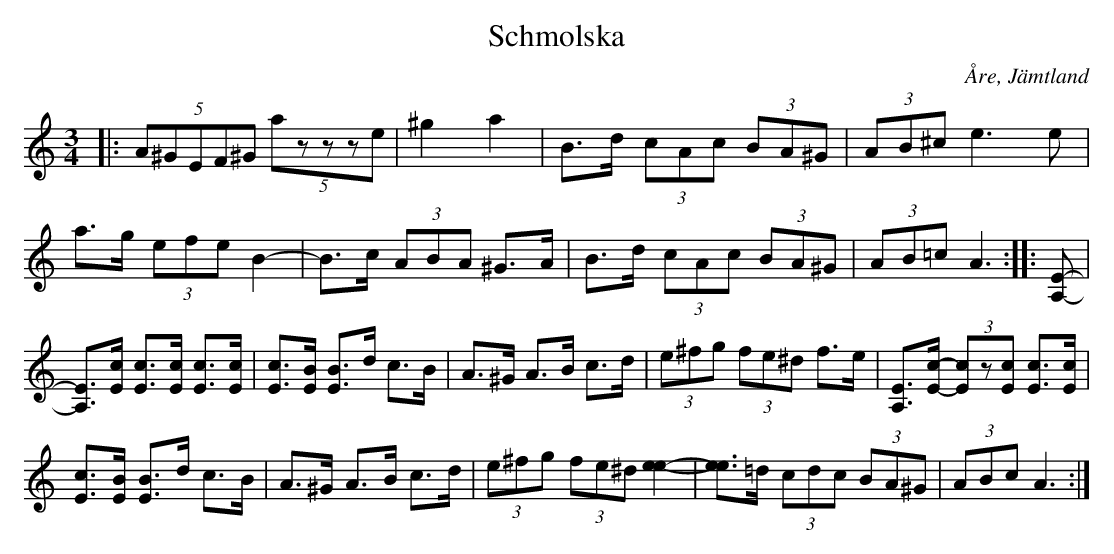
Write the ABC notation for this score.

X:1
T:Schmolska
O:Åre, Jämtland
M:3/4
L:1/8
K:Am
|: (5:2A^GEF^G (5:2azzze | ^g2 a2 | B>d (3cAc (3BA^G | (3AB^c e3 e |
a>g (3efe B2- | B>c (3ABA ^G>A | B>d (3cAc (3BA^G | (3AB=c A3 :: [E-A,-] |
[EA,]>[cE] [cE]>[cE] [cE]>[cE] | [cE]>[BE] [BE]>d c>B | A>^G A>B c>d | (3e^fg (3fe^d f>e | [EA,]>[c-E-] (3[cE]z[cE] [cE]>[cE] |
[cE]>[BE] [BE]>d c>B | A>^G A>B c>d | (3e^fg (3fe^d [e2-e2-] | [ee]>=d (3cdc (3BA^G | (3ABc A3 :|]
